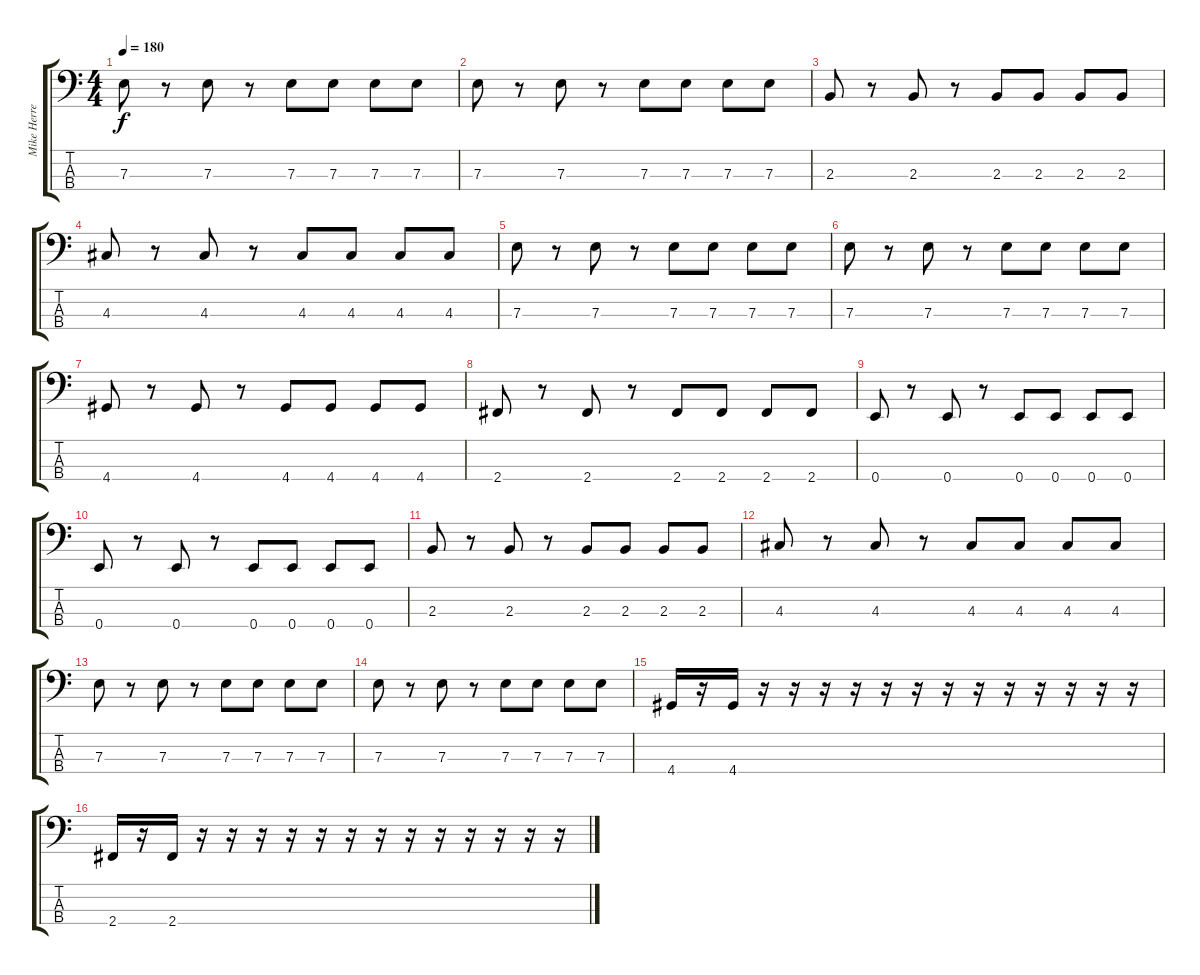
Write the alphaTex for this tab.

\track ("Mike Herrera [Bass]" "Mike Herre") {instrument electricbassfinger}
\staff {score tabs}
\tuning (G2 D2 A1 E1) {hide}
\ts (4 4)
\tempo 180
\clef f4
\ks c
7.3.8{dy f} r.8 7.3.8 r.8 7.3.8 7.3.8 7.3.8 7.3.8 |
7.3.8 r.8 7.3.8 r.8 7.3.8 7.3.8 7.3.8 7.3.8 |
2.3.8 r.8 2.3.8 r.8 2.3.8 2.3.8 2.3.8 2.3.8 |
4.3.8 r.8 4.3.8 r.8 4.3.8 4.3.8 4.3.8 4.3.8 |
7.3.8 r.8 7.3.8 r.8 7.3.8 7.3.8 7.3.8 7.3.8 |
7.3.8 r.8 7.3.8 r.8 7.3.8 7.3.8 7.3.8 7.3.8 |
4.4.8 r.8 4.4.8 r.8 4.4.8 4.4.8 4.4.8 4.4.8 |
2.4.8 r.8 2.4.8 r.8 2.4.8 2.4.8 2.4.8 2.4.8 |
0.4.8 r.8 0.4.8 r.8 0.4.8 0.4.8 0.4.8 0.4.8 |
0.4.8 r.8 0.4.8 r.8 0.4.8 0.4.8 0.4.8 0.4.8 |
2.3.8 r.8 2.3.8 r.8 2.3.8 2.3.8 2.3.8 2.3.8 |
4.3.8 r.8 4.3.8 r.8 4.3.8 4.3.8 4.3.8 4.3.8 |
7.3.8 r.8 7.3.8 r.8 7.3.8 7.3.8 7.3.8 7.3.8 |
7.3.8 r.8 7.3.8 r.8 7.3.8 7.3.8 7.3.8 7.3.8 |
4.4.16 r.16 4.4.16 r.16 r.16 r.16 r.16 r.16 r.16 r.16 r.16 r.16 r.16 r.16 r.16 r.16 |
2.4.16 r.16 2.4.16 r.16 r.16 r.16 r.16 r.16 r.16 r.16 r.16 r.16 r.16 r.16 r.16 r.16
